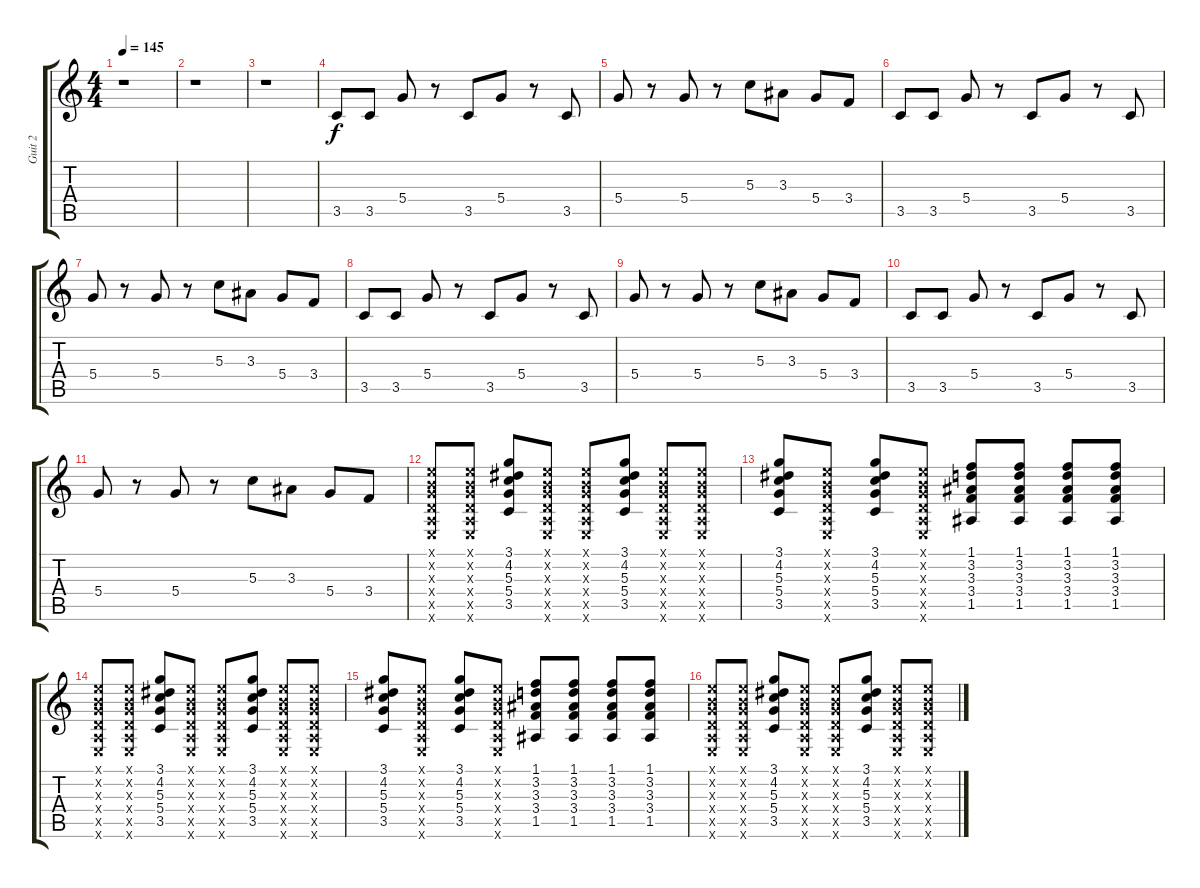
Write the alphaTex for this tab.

\track ("Guit 2" "Guit 2") {instrument overdrivenguitar}
\staff {score tabs}
\tuning (E4 B3 G3 D3 A2 E2) {hide}
\ts (4 4)
\tempo 145
\clef g2
\ks c
r.1{dy f} |
r.1 |
r.1 |
3.5.8 3.5.8 5.4.8 r.8 3.5.8 5.4.8 r.8 3.5.8 |
5.4.8 r.8 5.4.8 r.8 5.3.8 3.3.8 5.4.8 3.4.8 |
3.5.8 3.5.8 5.4.8 r.8 3.5.8 5.4.8 r.8 3.5.8 |
5.4.8 r.8 5.4.8 r.8 5.3.8 3.3.8 5.4.8 3.4.8 |
3.5.8 3.5.8 5.4.8 r.8 3.5.8 5.4.8 r.8 3.5.8 |
5.4.8 r.8 5.4.8 r.8 5.3.8 3.3.8 5.4.8 3.4.8 |
3.5.8 3.5.8 5.4.8 r.8 3.5.8 5.4.8 r.8 3.5.8 |
5.4.8 r.8 5.4.8 r.8 5.3.8 3.3.8 5.4.8 3.4.8 |
(0.1{x} 0.2{x} 0.3{x} 0.4{x} 0.5{x} 0.6{x}).8 (0.1{x} 0.2{x} 0.3{x} 0.4{x} 0.5{x} 0.6{x}).8 (3.1 4.2 5.3 5.4 3.5).8 (0.1{x} 0.2{x} 0.3{x} 0.4{x} 0.5{x} 0.6{x}).8 (0.1{x} 0.2{x} 0.3{x} 0.4{x} 0.5{x} 0.6{x}).8 (3.1 4.2 5.3 5.4 3.5).8 (0.1{x} 0.2{x} 0.3{x} 0.4{x} 0.5{x} 0.6{x}).8 (0.1{x} 0.2{x} 0.3{x} 0.4{x} 0.5{x} 0.6{x}).8 |
(3.1 4.2 5.3 5.4 3.5).8 (0.1{x} 0.2{x} 0.3{x} 0.4{x} 0.5{x} 0.6{x}).8 (3.1 4.2 5.3 5.4 3.5).8 (0.1{x} 0.2{x} 0.3{x} 0.4{x} 0.5{x} 0.6{x}).8 (1.1 3.2 3.3 3.4 1.5).8 (1.1 3.2 3.3 3.4 1.5).8 (1.1 3.2 3.3 3.4 1.5).8 (1.1 3.2 3.3 3.4 1.5).8 |
(0.1{x} 0.2{x} 0.3{x} 0.4{x} 0.5{x} 0.6{x}).8 (0.1{x} 0.2{x} 0.3{x} 0.4{x} 0.5{x} 0.6{x}).8 (3.1 4.2 5.3 5.4 3.5).8 (0.1{x} 0.2{x} 0.3{x} 0.4{x} 0.5{x} 0.6{x}).8 (0.1{x} 0.2{x} 0.3{x} 0.4{x} 0.5{x} 0.6{x}).8 (3.1 4.2 5.3 5.4 3.5).8 (0.1{x} 0.2{x} 0.3{x} 0.4{x} 0.5{x} 0.6{x}).8 (0.1{x} 0.2{x} 0.3{x} 0.4{x} 0.5{x} 0.6{x}).8 |
(3.1 4.2 5.3 5.4 3.5).8 (0.1{x} 0.2{x} 0.3{x} 0.4{x} 0.5{x} 0.6{x}).8 (3.1 4.2 5.3 5.4 3.5).8 (0.1{x} 0.2{x} 0.3{x} 0.4{x} 0.5{x} 0.6{x}).8 (1.1 3.2 3.3 3.4 1.5).8 (1.1 3.2 3.3 3.4 1.5).8 (1.1 3.2 3.3 3.4 1.5).8 (1.1 3.2 3.3 3.4 1.5).8 |
(0.1{x} 0.2{x} 0.3{x} 0.4{x} 0.5{x} 0.6{x}).8 (0.1{x} 0.2{x} 0.3{x} 0.4{x} 0.5{x} 0.6{x}).8 (3.1 4.2 5.3 5.4 3.5).8 (0.1{x} 0.2{x} 0.3{x} 0.4{x} 0.5{x} 0.6{x}).8 (0.1{x} 0.2{x} 0.3{x} 0.4{x} 0.5{x} 0.6{x}).8 (3.1 4.2 5.3 5.4 3.5).8 (0.1{x} 0.2{x} 0.3{x} 0.4{x} 0.5{x} 0.6{x}).8 (0.1{x} 0.2{x} 0.3{x} 0.4{x} 0.5{x} 0.6{x}).8
